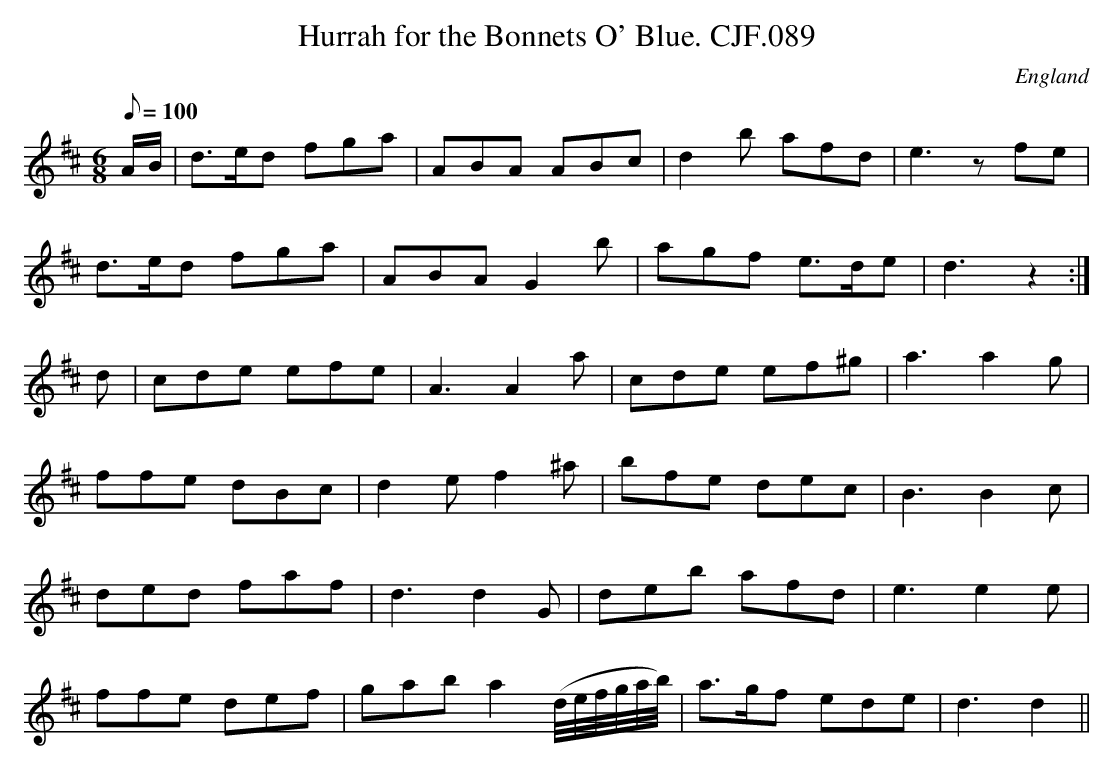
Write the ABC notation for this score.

X:1
T:Hurrah for the Bonnets O' Blue. CJF.089
M:6/8
L:1/8
Q:100
O:England
K:D
A/B/|d>ed fga|ABA ABc|d2b afd|e3zfe|!\
d>ed fga|ABAG2b|agf e>de|d3z2:|!d|cde efe|
A3A2a|cde ef^g|a3a2g|!ffe dBc|d2ef2^a|\
bfe dec|B3B2c|!ded faf|d3d2G|deb afd|
e3e2e|!ffe def|gabha2(d/4e/4f/4g/4a/4b/4)|\
a>gf ede|d3d2||
